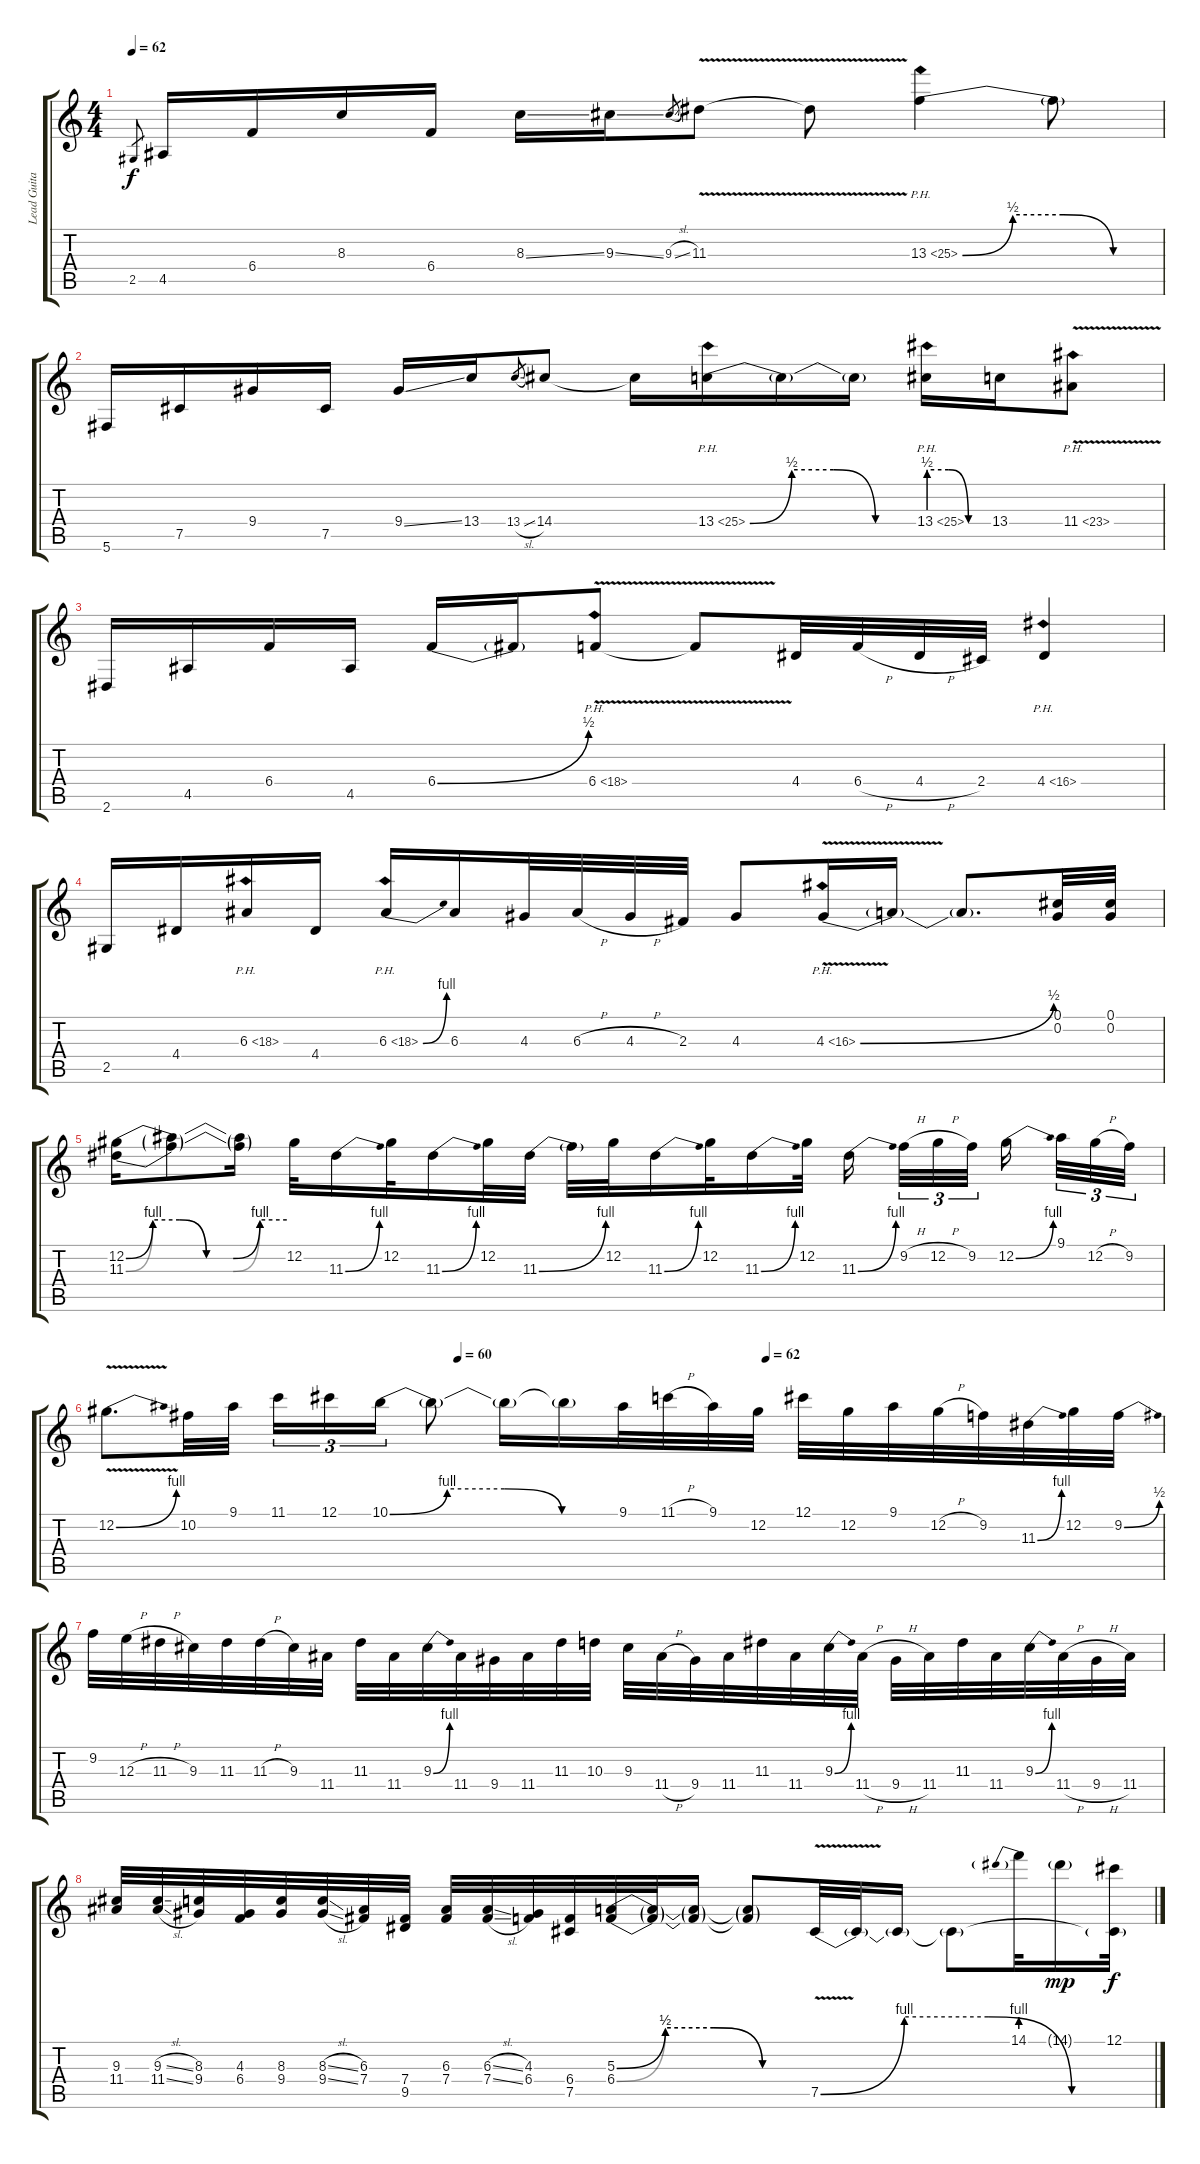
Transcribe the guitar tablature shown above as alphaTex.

\track ("Lead Guitar" "Lead Guita") {instrument distortionguitar}
\staff {score tabs}
\tuning (Db4 Ab3 E3 B2 Gb2 Db2) {hide}
\ts (4 4)
\tempo 62
\clef g2
\ks c
2.5.8{gr dy f} 4.5.16 6.4.16 8.3.16 6.4.16 8.3{ss}.16 9.3{ss}.16 9.3{sl}.8{gr} 11.3{v}.8 11.3{t}.8 13.3{be (custom 0 0 15 2 30 2 45 0 60 0) ph 12}.4 13.3{t}.8 |
5.6.16 7.5.16 9.4.16 7.5.16 9.4{ss}.16 13.4.16 13.4{sl}.8{gr} 14.4.8 14.4{t}.16 13.4{be (custom 0 0 15 2 30 2 45 0 60 0) ph 12}.16 13.4{t}.16 13.4{t}.16 13.4{be (custom 0 2 20 2 40 0 60 0) ph 12}.16 13.4.16 11.4{ph 12 v}.8 |
2.6.16 4.5.16 6.4.16 4.5.16 6.4{be (bend 0 0 60 2)}.16 6.4{t}.16 6.4{ph 12 v}.8 6.4{t}.8 4.4.32 6.4{h}.32 4.4{h}.32 2.4.32 4.4{ph 12}.4 |
2.5.16 4.4.16 6.3{ph 12}.16 4.4.16 6.3{be (bend 0 0 60 4) ph 12}.16 6.3.16 4.3.32 6.3{h}.32 4.3{h}.32 2.3.32 4.3.8 4.3{be (bend 0 0 60 2) ph 12 v}.16 4.3{t}.16 4.3{t}.8{d} (0.1 0.2).32 (0.1 0.2).32 |
(12.2{be (custom 0 0 10 4 20 4 30 0 40 0 50 4 60 4)} 11.3{be (custom 0 0 10 4 20 4 30 0 40 0 50 4 60 4)}).16 (12.2{t} 11.3{t}).8 (12.2{t} 11.3{t}).16 12.2.32 11.3{be (bend 0 0 60 4)}.16 12.2.32 11.3{be (bend 0 0 60 4)}.16 12.2.32 11.3{be (bend 0 0 60 4)}.32 11.3{t}.32 12.2.32 11.3{be (bend 0 0 60 4)}.16 12.2.32 11.3{be (bend 0 0 60 4)}.16 12.2.32 11.3{be (bend 0 0 60 4)}.16{beam splitsecondary} 9.2{h}.32{tu (3 2)} 12.2{h}.32{tu (3 2)} 9.2.32{tu (3 2) beam splitsecondary} 12.2{be (bend 0 0 60 4)}.16{beam splitsecondary} 9.1.32{tu (3 2)} 12.2{h}.32{tu (3 2)} 9.2.32{tu (3 2)} |
\tempo (60 0.3333333333333333)
\tempo (62 0.625)
12.2{be (bend 0 0 60 4) v}.8{d} 10.2.32 9.1.32 11.1.16{tu (3 2)} 12.1.16{tu (3 2)} 10.1{be (custom 0 0 15 4 30 4 45 0 60 0)}.16{tu (3 2)} 10.1{t}.8 10.1{t}.16 10.1{t}.16 9.1.32 11.1{h}.32 9.1.32 12.2.32 12.1.32 12.2.32 9.1.32 12.2{h}.32 9.2.32 11.3{be (bend 0 0 60 4)}.32 12.2.32 9.2{be (bend 0 0 60 2)}.32 |
9.2.32 12.3{h}.32 11.3{h}.32 9.3.32 11.3.32 11.3{h}.32 9.3.32 11.4.32 11.3.32 11.4.32 9.3{be (bend 0 0 60 4)}.32 11.4.32 9.4.32 11.4.32 11.3.32 10.3.32 9.3.32 11.4{h}.32 9.4.32 11.4.32 11.3.32 11.4.32 9.3{be (bend 0 0 60 4)}.32 11.4{h}.32 9.4{h}.32 11.4.32 11.3.32 11.4.32 9.3{be (bend 0 0 60 4)}.32 11.4{h}.32 9.4{h}.32 11.4.32 |
(9.3 11.4).32 (9.3{sl} 11.4{sl}).32 (8.3 9.4).32 (4.3 6.4).32 (8.3 9.4).32 (8.3{sl} 9.4{sl}).32 (6.3 7.4).32 (7.4 9.5).32 (6.3 7.4).32 (6.3{sl} 7.4{sl}).32 (4.3 6.4).32 (6.4 7.5).32 (5.3{be (custom 0 0 15 2 30 2 45 0 60 0)} 6.4{be (custom 0 0 15 2 30 2 45 0 60 0)}).32 (5.3{t} 6.4{t}).32 (5.3{t} 6.4{t}).16 (5.3{t} 6.4{t}).8 7.5{be (custom 0 0 15 4 30 4 45 0 60 0) v}.32 7.5{t}.32 7.5{t}.16 7.5{t}.8 14.1{be (prebend 0 4 60 4)}.32 14.1{g}.16{dy mp} (12.1 7.5{t}).32{dy f}
